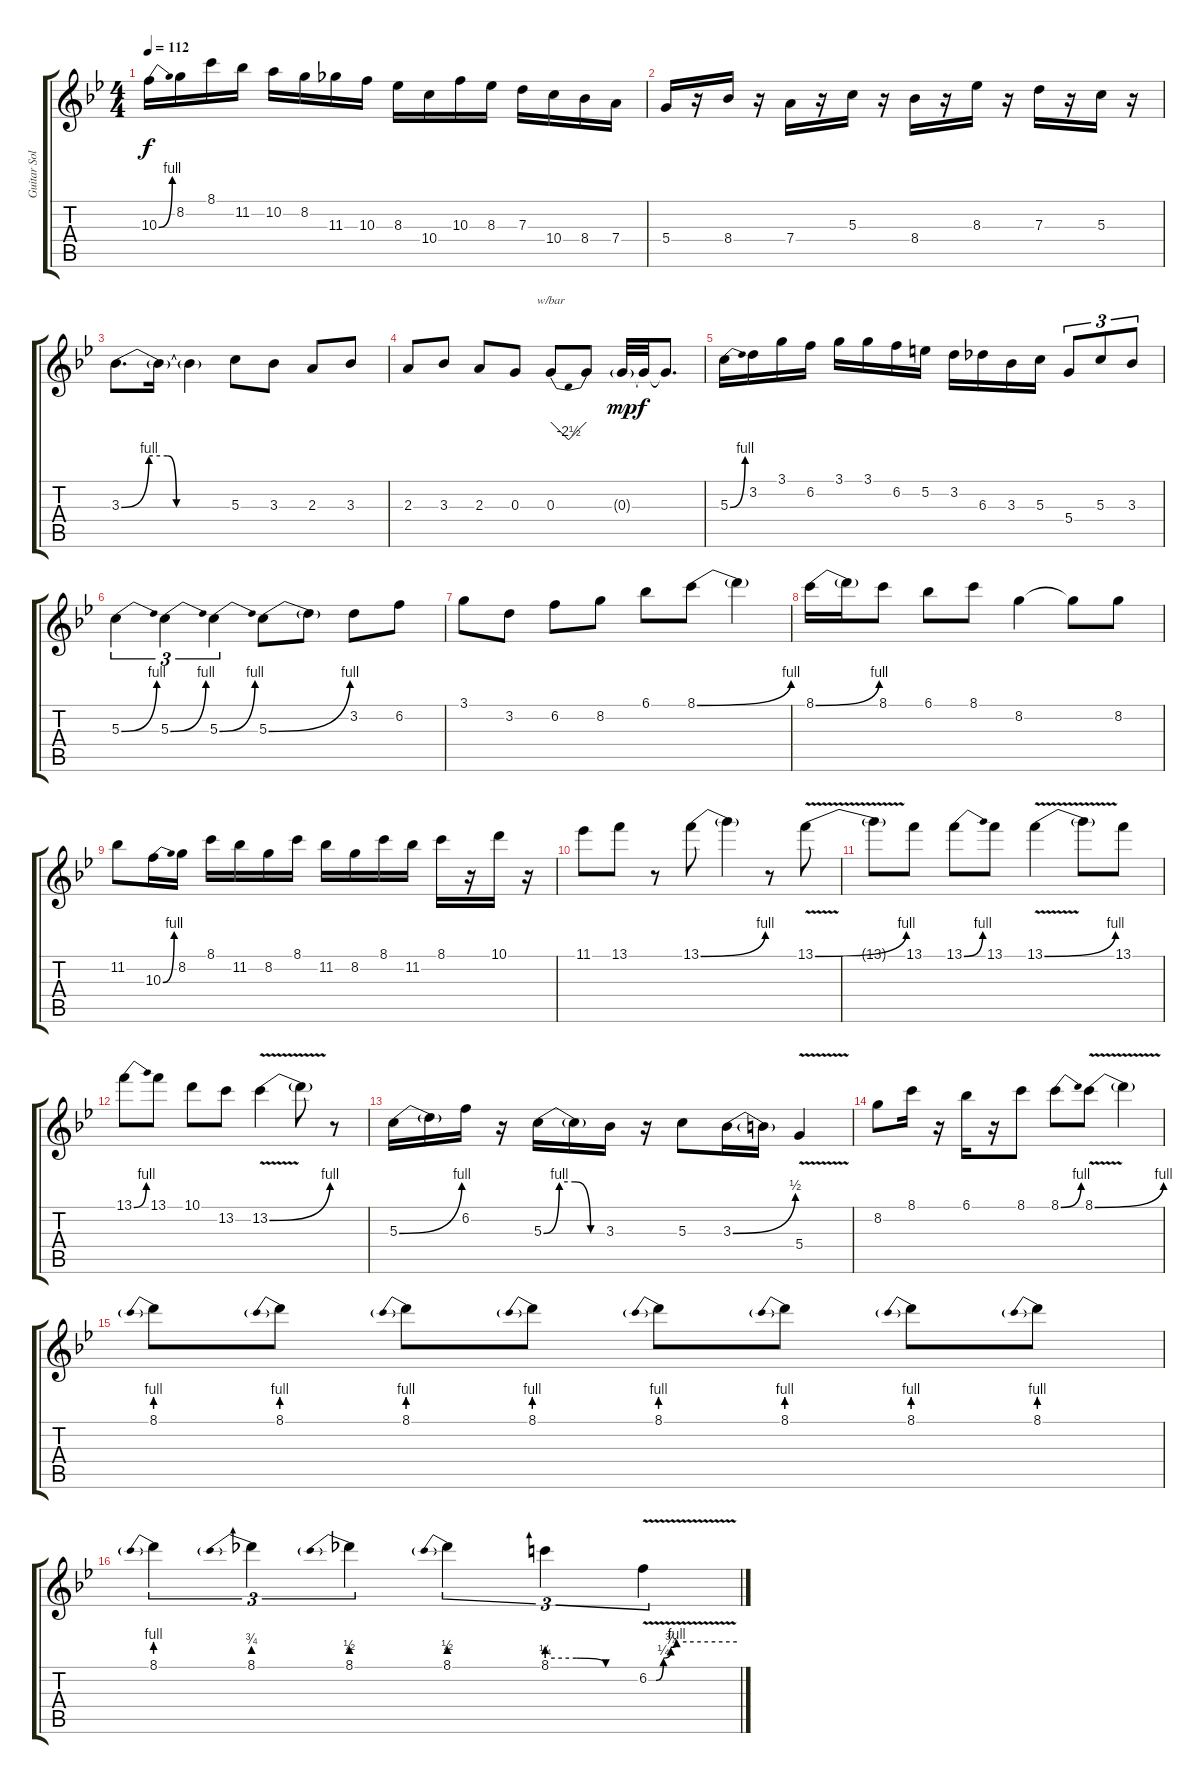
\track ("Guitar Solo" "Guitar Sol") {instrument overdrivenguitar}
\staff {score tabs}
\tuning (E4 B3 G3 D3 A2 E2) {hide}
\ts (4 4)
\tempo 112
\clef g2
\ks bb
10.3{be (bend 0 0 60 4)}.16{dy f} 8.2.16 8.1.16 11.2.16 10.2.16 8.2.16 11.3.16 10.3.16 8.3.16 10.4.16 10.3.16 8.3.16 7.3.16 10.4.16 8.4.16 7.4.16 |
5.4.16 r.16 8.4.16 r.16 7.4.16 r.16 5.3.16 r.16 8.4.16 r.16 8.3.16 r.16 7.3.16 r.16 5.3.16 r.16 |
3.3{be (custom 0 0 15 4 25 4 30 0 60 0)}.8{d} 3.3{t}.16 3.3{t}.4 5.3.8 3.3.8 2.3.8 3.3.8 |
2.3.8 3.3.8 2.3.8 0.3.8 0.3.8{tbe (dip default 0 0 30 -10 60 0)} 0.3{t}.8 0.3{g}.32{dy mp} 0.3{t}.32{dy f} 0.3{t}.8{d} |
5.3{be (bend 0 0 60 4)}.16 3.2.16 3.1.16 6.2.16 3.1.16 3.1.16 6.2.16 5.2.16 3.2.16 6.3.16 3.3.16 5.3.16 5.4.8{tu (3 2)} 5.3.8{tu (3 2)} 3.3.8{tu (3 2)} |
5.3{be (bend 0 0 60 4)}.4{tu (3 2)} 5.3{be (bend 0 0 60 4)}.4{tu (3 2)} 5.3{be (bend 0 0 60 4)}.4{tu (3 2)} 5.3{be (bend 0 0 60 4)}.8 5.3{t}.8 3.2.8 6.2.8 |
3.1.8 3.2.8 6.2.8 8.2.8 6.1.8 8.1{be (bend 0 0 60 4)}.8 8.1{t}.4 |
8.1{be (bend 0 0 60 4)}.16 8.1{t}.16 8.1.8 6.1.8 8.1.8 8.2.4 8.2{t}.8 8.2.8 |
11.2.8 10.3{be (bend 0 0 60 4)}.16 8.2.16 8.1.16 11.2.16 8.2.16 8.1.16 11.2.16 8.2.16 8.1.16 11.2.16 8.1.16 r.16 10.1.16 r.16 |
11.1.8 13.1.8 r.8 13.1{be (bend 0 0 60 4)}.8 13.1{t}.4 r.8 13.1{be (bend 0 0 60 4) v}.8 |
13.1{t}.8 13.1.8 13.1{be (bend 0 0 60 4)}.8 13.1.8 13.1{be (bend 0 0 60 4) v}.4 13.1{t}.8 13.1.8 |
13.1{be (bend 0 0 60 4)}.8 13.1.8 10.1.8 13.2.8 13.2{be (bend 0 0 60 4) v}.4 13.2{t}.8 r.8 |
5.3{be (bend 0 0 60 4)}.16 5.3{t}.16 6.2.16 r.16 5.3{be (custom 0 0 15 4 30 4 45 0 60 0)}.16 5.3{t}.16 3.3.16 r.16 5.3.8 3.3{be (bend 0 0 60 2)}.16 3.3{t}.16 5.4{v}.4 |
8.2.8 8.1.16 r.16 6.1.16 r.16 8.1.8 8.1{be (bend 0 0 60 4)}.8 8.1{be (bend 0 0 60 4) v}.8 8.1{t}.4 |
8.1{be (prebend 0 4 60 4)}.8 8.1{be (prebend 0 4 60 4)}.8 8.1{be (prebend 0 4 60 4)}.8 8.1{be (prebend 0 4 60 4)}.8 8.1{be (prebend 0 4 60 4)}.8 8.1{be (prebend 0 4 60 4)}.8 8.1{be (prebend 0 4 60 4)}.8 8.1{be (prebend 0 4 60 4)}.8 |
8.1{be (prebend 0 4 60 4)}.4{tu (3 2)} 8.1{be (prebend 0 3 60 3)}.4{tu (3 2)} 8.1{be (prebend 0 2 60 2)}.4{tu (3 2)} 8.1{be (prebend 0 2 60 2)}.4{tu (3 2)} 8.1{be (custom 0 1 20 1 40 0 60 0)}.4{tu (3 2)} 6.2{be (custom 0 0 5 0 10 1 15 3 19 4 60 4) v}.4{tu (3 2)}
